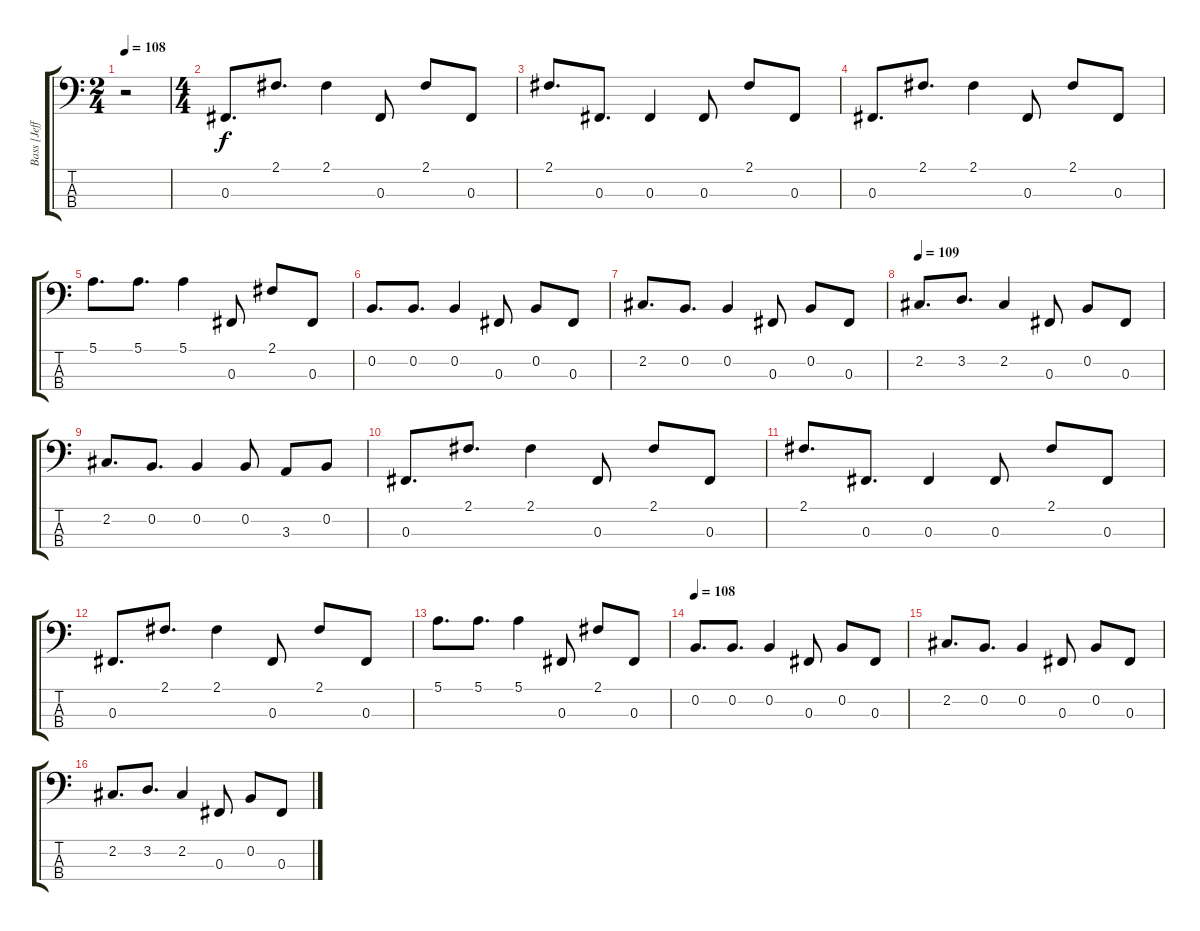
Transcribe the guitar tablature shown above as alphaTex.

\track ("Bass [Jeff Caxide]" "Bass [Jeff") {instrument electricbasspick}
\staff {score tabs}
\tuning (E2 B1 Gb1 Db1) {hide}
\ts (2 4)
\tempo 108
\clef f4
\ks c
r.2{dy f instrument electricbasspick} |
\ts (4 4)
0.3.8{d} 2.1.8{d} 2.1.4 0.3.8 2.1.8 0.3.8 |
2.1.8{d} 0.3.8{d} 0.3.4 0.3.8 2.1.8 0.3.8 |
0.3.8{d} 2.1.8{d} 2.1.4 0.3.8 2.1.8 0.3.8 |
5.1.8{d} 5.1.8{d} 5.1.4 0.3.8 2.1.8 0.3.8 |
0.2.8{d} 0.2.8{d} 0.2.4 0.3.8 0.2.8 0.3.8 |
2.2.8{d} 0.2.8{d} 0.2.4 0.3.8 0.2.8 0.3.8 |
\tempo 109
2.2.8{d} 3.2.8{d} 2.2.4 0.3.8 0.2.8 0.3.8 |
2.2.8{d} 0.2.8{d} 0.2.4 0.2.8 3.3.8 0.2.8 |
0.3.8{d} 2.1.8{d} 2.1.4 0.3.8 2.1.8 0.3.8 |
2.1.8{d} 0.3.8{d} 0.3.4 0.3.8 2.1.8 0.3.8 |
0.3.8{d} 2.1.8{d} 2.1.4 0.3.8 2.1.8 0.3.8 |
5.1.8{d} 5.1.8{d} 5.1.4 0.3.8 2.1.8 0.3.8 |
\tempo 108
0.2.8{d} 0.2.8{d} 0.2.4 0.3.8 0.2.8 0.3.8 |
2.2.8{d} 0.2.8{d} 0.2.4 0.3.8 0.2.8 0.3.8 |
2.2.8{d} 3.2.8{d} 2.2.4 0.3.8 0.2.8 0.3.8
